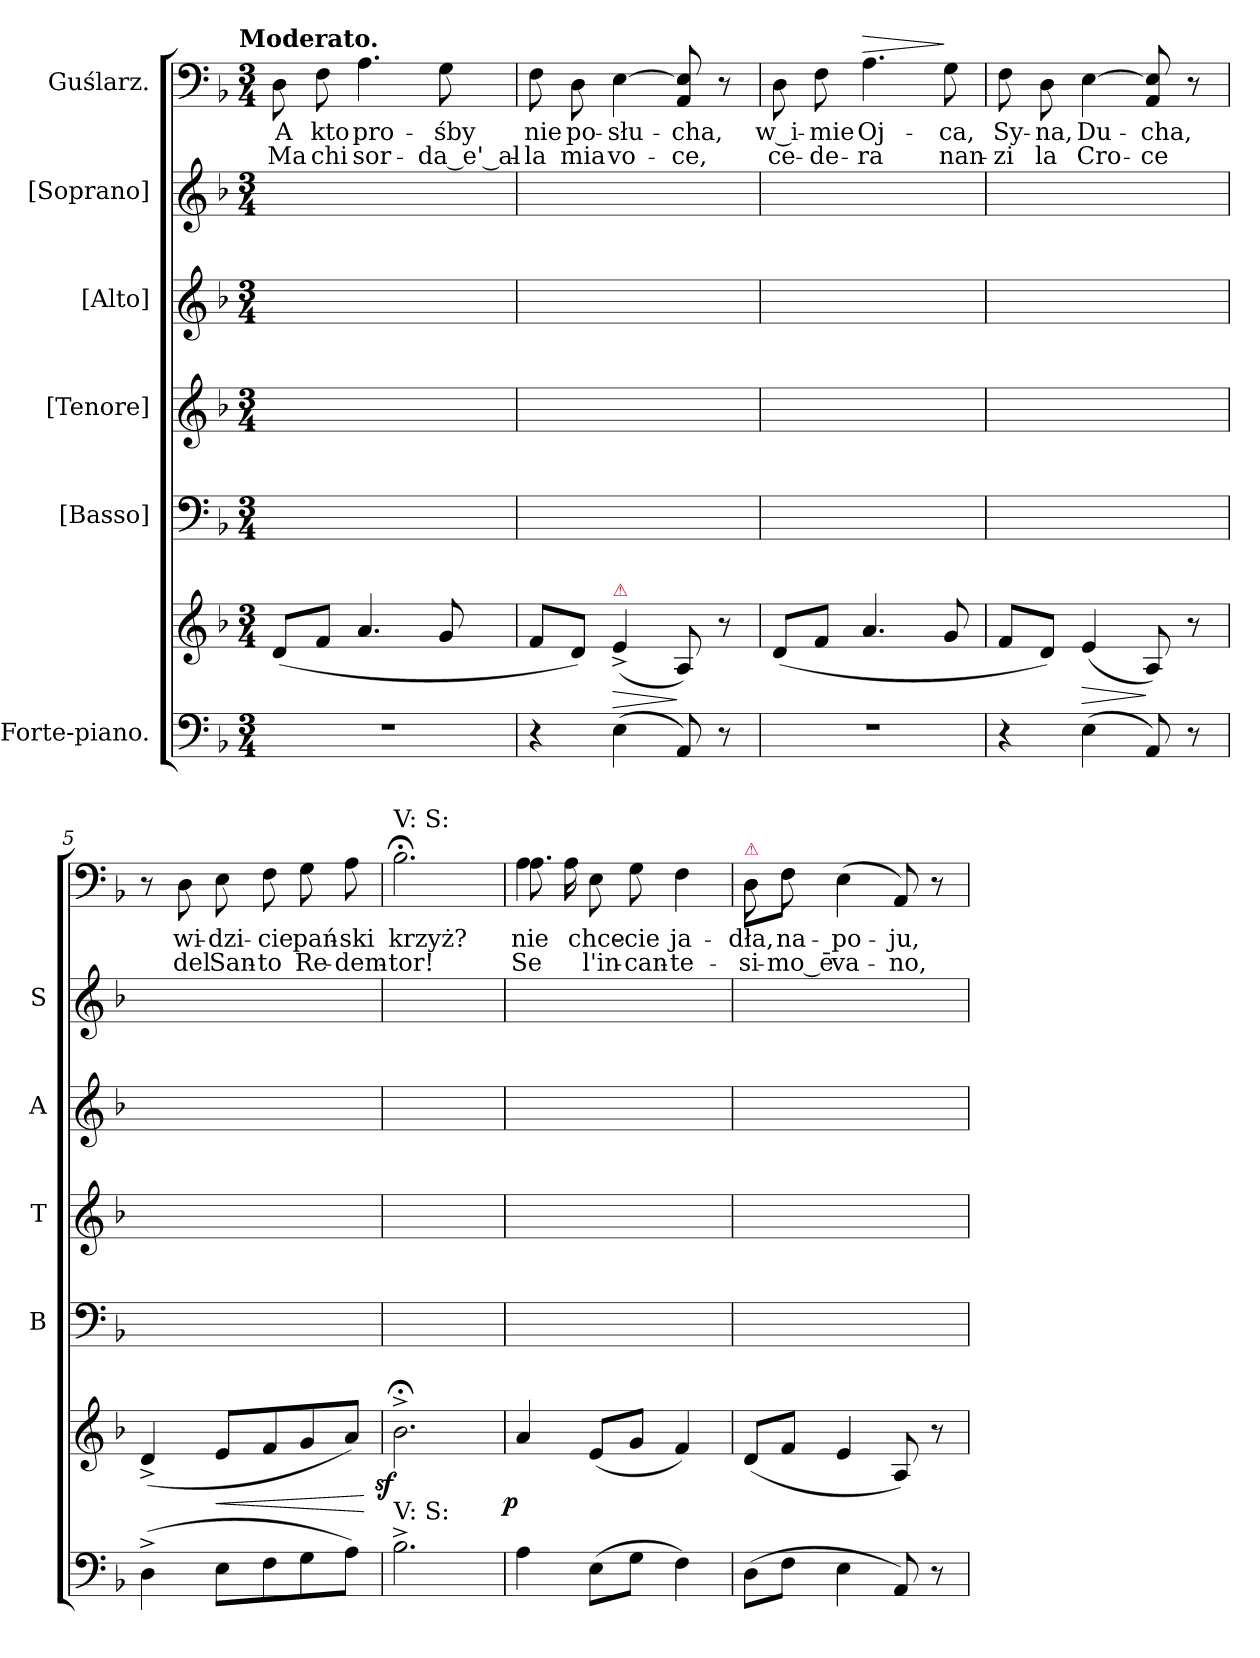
**kern	**kern	**dynam	**kern	**kern	**kern	**kern	**kern	**text	**text	**dynam
*part6	*part6	*part6	*part5	*part4	*part3	*part2	*part1	*part1	*part1	*part1
*staff7	*staff6	*staff6/7	*staff5	*staff4	*staff3	*staff2	*staff1	*staff1	*staff1	*staff1
*I"Forte-piano.	*	*	*I"[Basso]	*I"[Tenore]	*I"[Alto]	*I"[Soprano]	*I"Guślarz.	*	*	*
*	*	*	*I'B	*I'T	*I'A	*I'S	*	*	*	*
*clefF4	*clefG2	*	*clefF4	*clefG2	*clefG2	*clefG2	*clefF4	*	*	*
*	*	*	*	*ITrd8c12	*	*	*	*	*	*
*k[b-]	*k[b-]	*	*k[b-]	*k[b-]	*k[b-]	*k[b-]	*k[b-]	*	*	*
!!LO:TX:omd:t=Moderato.
*M3/4	*M3/4	*	*M3/4	*M3/4	*M3/4	*M3/4	*M3/4	*	*	*
=1	=1	=1	=1	=1	=1	=1	=1	=1	=1	=1
!	!	!	!	!	!	!	!	!	!LO:LY:color=red	!
2.r	(8d/L	.	2.ryy	2.ryy	2.ryy	2.ryy	8D\	A	Ma	.
!	!	!	!	!	!	!	!	!	!LO:LY:color=red	!
.	8f/J	.	.	.	.	.	8F\	kto	chi	.
!	!	!	!	!	!	!	!	!	!LO:LY:color=red	!
.	4.a/	.	.	.	.	.	4.A\	pro-	sor-	.
!	!	!	!	!	!	!	!	!	!LO:LY:color=red	!
.	8g/	.	.	.	.	.	8G\	-śby	-da_e'_al-	.
=2	=2	=2	=2	=2	=2	=2	=2	=2	=2	=2
!	!	!	!	!	!	!	!	!	!LO:LY:color=red	!
4r	8f/L	.	2.ryy	2.ryy	2.ryy	2.ryy	8F\	nie	-la	.
!	!	!	!	!	!	!	!	!	!LO:LY:color=red	!
.	8d/J)	.	.	.	.	.	8D\	po-	mia	.
!	!LO:TX:a:color=crimson:t=⚠	!	!	!	!	!	!	!	!	!
!	!	!	!	!	!	!	!	!	!LO:LY:color=red	!
(4E\	(4e^/	>	.	.	.	.	[4E\	-słu-	vo-	.
!	!	!	!	!	!	!	!	!	!LO:LY:color=red	!
8AA/)	8A/)	]	.	.	.	.	8AA/ 8Ei]/	-cha,	-ce,	.
8r	8r	.	.	.	.	.	8r	.	.	.
=3	=3	=3	=3	=3	=3	=3	=3	=3	=3	=3
!	!	!	!	!	!	!	!	!	!LO:LY:color=red	!
2.r	(8d/L	.	2.ryy	2.ryy	2.ryy	2.ryy	8D\	w_i-	ce-	.
!	!	!	!	!	!	!	!	!	!LO:LY:color=red	!
.	8f/J	.	.	.	.	.	8F\	-mie	-de-	.
!	!	!	!	!	!	!	!	!	!LO:LY:color=red	!LO:HP:a
.	4.a/	.	.	.	.	.	4.A\	Oj-	-ra	>
!	!	!	!	!	!	!	!	!	!LO:LY:color=red	!
.	8g/	.	.	.	.	.	8G\	-ca,	nan-	]
=4	=4	=4	=4	=4	=4	=4	=4	=4	=4	=4
!	!	!	!	!	!	!	!	!	!LO:LY:color=red	!
4r	8f/L	.	2.ryy	2.ryy	2.ryy	2.ryy	8F\	Sy-	-zi	.
!	!	!	!	!	!	!	!	!	!LO:LY:color=red	!
.	8d/J)	.	.	.	.	.	8D\	-na,	la	.
!	!	!	!	!	!	!	!	!	!LO:LY:color=red	!
(4E\	(4e/	>	.	.	.	.	[4E\	Du-	Cro-	.
!	!	!	!	!	!	!	!	!	!LO:LY:color=red	!
8AA/)	8A/)	]	.	.	.	.	8AA/ 8E]/	-cha,	-ce	.
8r	8r	.	.	.	.	.	8r	.	.	.
=5	=5	=5	=5	=5	=5	=5	=5	=5	=5	=5
(4D^\	(4d^>/	.	2.ryy	2.ryy	2.ryy	2.ryy	8r	.	.	.
!	!	!	!	!	!	!	!	!	!LO:LY:color=red	!
.	.	.	.	.	.	.	8D\	wi-	del	.
!	!	!	!	!	!	!	!	!	!LO:LY:color=red	!
8E\L	8e/L	<	.	.	.	.	8E\	-dzi-	San-	.
!	!	!	!	!	!	!	!	!	!LO:LY:color=red	!
8F\	8f/	.	.	.	.	.	8F\	-cie	-to	.
!	!	!	!	!	!	!	!	!	!LO:LY:color=red	!
8G\	8g/	.	.	.	.	.	8G\	pań-	Re-	.
!	!	!	!	!	!	!	!	!	!LO:LY:color=red	!
8A\J)	8a/J)	.	.	.	.	.	8A\	-ski	-dem-	.
.	.	[	.	.	.	.	.	.	.	.
=6	=6	=6	=6	=6	=6	=6	=6	=6	=6	=6
!	!	!	!	!	!	!	!LO:TX:a:t=V&colon; S&colon;	!	!	!
!LO:TX:a:t=V&colon; S&colon;	!	!	!	!	!	!	!	!	!	!
!	!	!LO:DY:rj	!	!	!	!	!	!	!LO:LY:color=red	!
2.B-^<\	2.b-;<^<\	sf	2.ryy	2.ryy	2.ryy	2.ryy	2.B-;<\	krzyż?	-tor!	.
=7	=7	=7	=7	=7	=7	=7	=7	=7	=7	=7
!	!	!	!	!	!	!	!LO:TX:a:color=crimson:t=⚠	!	!	!
!	!	!	!	!	!	!	!LO:TX:a:color=crimson:t=⚠	!	!	!
!	!	!LO:DY:rj	!	!	!	!	!	!	!LO:LY:color=red	!
*	*	*	*	*	*	*	*^	*	*	*
4A\	4a/	p	2.ryy	2.ryy	2.ryy	2.ryy	4A\	8.A\	nie	Se	.
.	.	.	.	.	.	.	.	16Ai\	.	.	.
!	!	!	!	!	!	!	!	!	!	!LO:LY:color=red	!
(8E\L	(8e/L	.	.	.	.	.	8E\	4ryy	chce-	l'in-	.
!	!	!	!	!	!	!	!	!	!	!LO:LY:color=red	!
8G\J	8g/J	.	.	.	.	.	8G\	.	-cie	-can-	.
!	!	!	!	!	!	!	!	!	!	!LO:LY:color=red	!
4F\)	4f/)	.	.	.	.	.	4F\	4ryy	ja-	-te-	.
=8	=8	=8	=8	=8	=8	=8	=8	=8	=8	=8	=8
!	!	!	!	!	!	!	!LO:TX:a:color=crimson:t=⚠	!	!	!	!
!	!	!	!	!	!	!	!	!	!	!LO:LY:color=red	!
(8D\L	(8d/L	.	2.ryy	2.ryy	2.ryy	2.ryy	8D\	8D\L	-dła,	-si-	.
!	!	!	!	!	!	!	!	!	!	!LO:LY:color=red	!
8F\J	8f/J	.	.	.	.	.	8F\	8F\J	na-	-mo_ē	.
!	!	!	!	!	!	!	!	!	!	!LO:LY:color=red	!
4E\	4e/	.	.	.	.	.	(4E\	4ryy	-po-	va-	.
!	!	!	!	!	!	!	!	!	!	!LO:LY:color=red	!
8AA/)	8A/)	.	.	.	.	.	8AA/)	4ryy	-ju,	-no,	.
8r	8r	.	.	.	.	.	8r	.	.	.	.
*	*	*	*	*	*	*	*v	*v	*	*	*
=	=	=	=	=	=	=	=	=	=	=
*-	*-	*-	*-	*-	*-	*-	*-	*-	*-	*-
